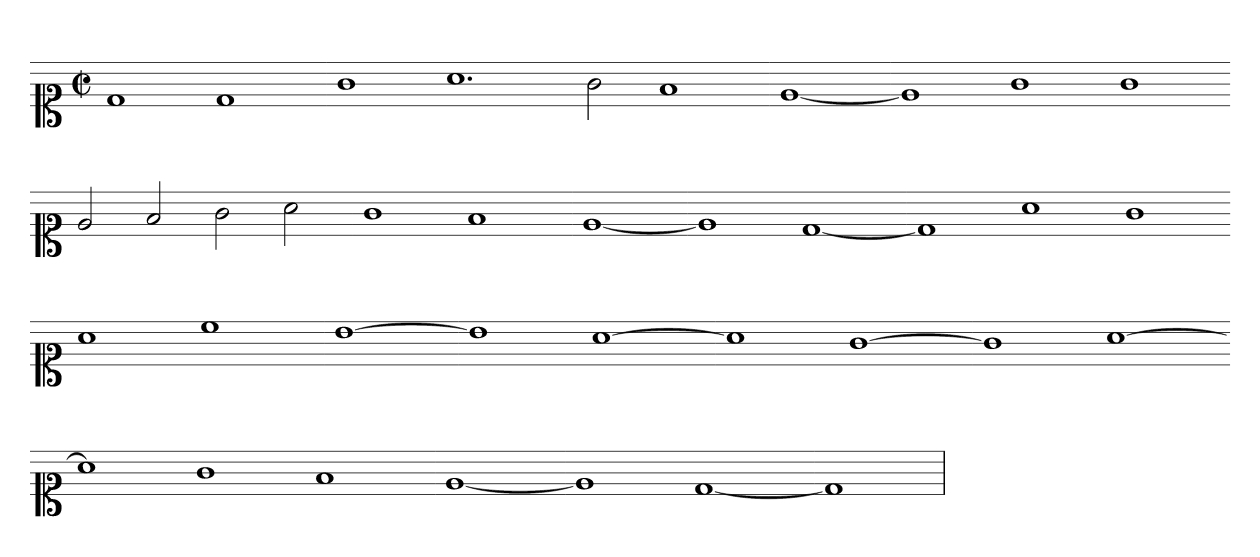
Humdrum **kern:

**kern
*part1
*staff1
*clefC1
*k[]
*M2/2
*met(c|)
=
1d
1d
=-
1g
1.a
2g
1f
=-
[1e
=-
1e]
1g
1g
=-
2e
2f
2g
2a
=-
1g
1f
=-
[1e
=-
1e]
[1d
=-
1d]
1a
1g
=-
1a
1cc
=-
[1b
=-
1b]
[1a
=-
1a]
[1g
=-
1g]
[1a
=-
1a]
1g
1f
=-
[1e
=-
1e]
[1d
=1-
1d]
=
*-
